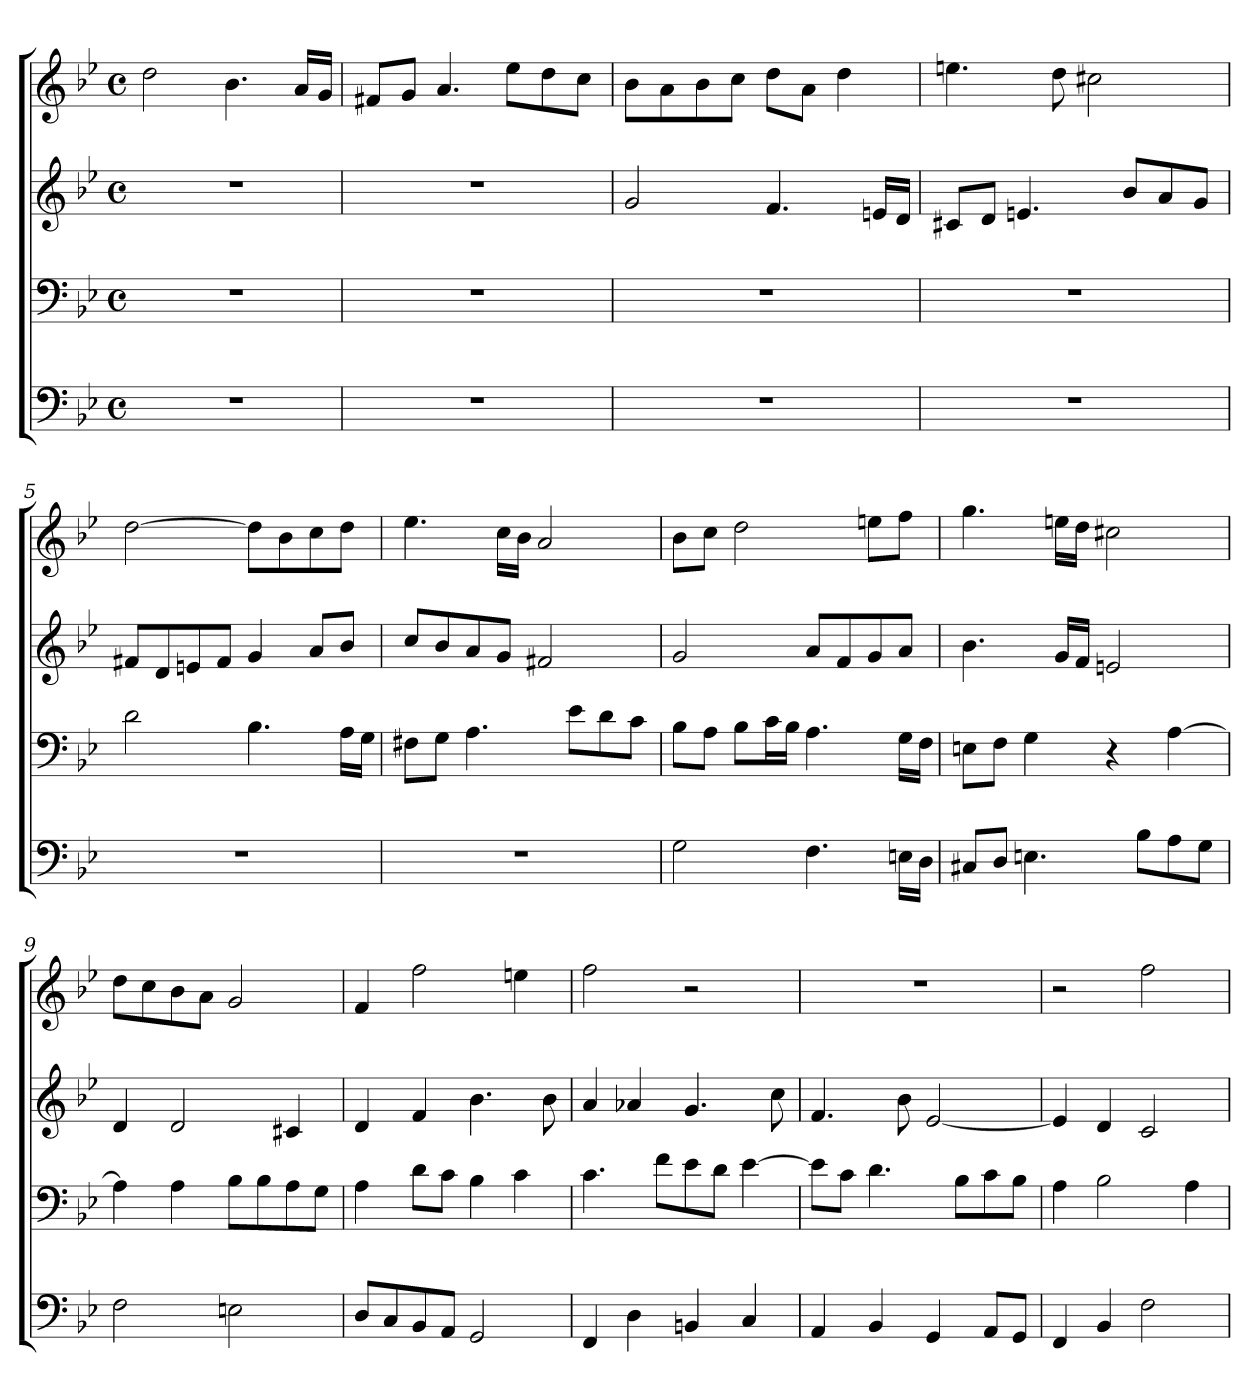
**kern	**kern	**kern	**kern
*part4	*part3	*part2	*part1
*staff4	*staff3	*staff2	*staff1
*clefF4	*clefF4	*clefG2	*clefG2
*k[b-e-]	*k[b-e-]	*k[b-e-]	*k[b-e-]
*M4/4	*M4/4	*M4/4	*M4/4
*met(c)	*met(c)	*met(c)	*met(c)
=1	=1	=1	=1
1r	1r	1r	2dd\
.	.	.	4.b-\
.	.	.	16a/LL
.	.	.	16g/JJ
=2	=2	=2	=2
1r	1r	1r	8f#X/L
.	.	.	8g/J
.	.	.	4.a/
.	.	.	8ee-\L
.	.	.	8dd\
.	.	.	8cc\J
=3	=3	=3	=3
1r	1r	2g/	8b-\L
.	.	.	8a\
.	.	.	8b-\
.	.	.	8cc\J
.	.	4.f/	8dd\L
.	.	.	8a\J
.	.	.	4dd\
.	.	16en/LL	.
.	.	16d/JJ	.
=4	=4	=4	=4
1r	1r	8c#X/L	4.een\
.	.	8d/J	.
.	.	4.en/	.
.	.	.	8dd\
.	.	.	2cc#X\
.	.	8b-/L	.
.	.	8a/	.
.	.	8g/J	.
!!LO:LB:g=z
=5	=5	=5	=5
1r	2d\	8f#X/L	[2dd\
.	.	8d/	.
.	.	8en/	.
.	.	8f#/J	.
.	4.B-\	4g/	8dd\L]
.	.	.	8b-\
.	.	8a/L	8cc\
.	16A\LL	8b-/J	8dd\J
.	16G\JJ	.	.
=6	=6	=6	=6
1r	8F#X\L	8cc/L	4.ee-\
.	8G\J	8b-/	.
.	4.A\	8a/	.
.	.	8g/J	16cc\LL
.	.	.	16b-\JJ
.	.	2f#X/	2a/
.	8e-\L	.	.
.	8d\	.	.
.	8c\J	.	.
=7	=7	=7	=7
2G\	8B-\L	2g/	8b-\L
.	8A\J	.	8cc\J
.	8B-\L	.	2dd\
.	16c\L	.	.
.	16B-\JJ	.	.
4.F\	4.A\	8a/L	.
.	.	8f/	.
.	.	8g/	8een\L
16En\LL	16G\LL	8a/J	8ff\J
16D\JJ	16F\JJ	.	.
=8	=8	=8	=8
8C#X/L	8En\L	4.b-\	4.gg\
8D/J	8F\J	.	.
4.En\	4G\	.	.
.	.	16g/LL	16een\LL
.	.	16f/JJ	16dd\JJ
.	4r	2en/	2cc#X\
8B-\L	.	.	.
8A\	[4A\	.	.
8G\J	.	.	.
=9	=9	=9	=9
2F\	4A\]	4d/	8dd\L
.	.	.	8cc\
.	4A\	2d/	8b-\
.	.	.	8a\J
2En\	8B-\L	.	2g/
.	8B-\	.	.
.	8A\	4c#X/	.
.	8G\J	.	.
!!LO:LB:g=z
=10	=10	=10	=10
8D/L	4A\	4d/	4f/
8C/	.	.	.
8BB-/	8d\L	4f/	2ff\
8AA/J	8c\J	.	.
2GG/	4B-\	4.b-\	.
.	4c\	.	4een\
.	.	8b-\	.
=11	=11	=11	=11
4FF/	4.c\	4a/	2ff\
4D\	.	4a-X/	.
.	8f\L	.	.
4BBn/	8e-\	4.g/	2r
.	8d\J	.	.
4C/	[4e-\	.	.
.	.	8cc\	.
=12	=12	=12	=12
4AA/	8e-\L]	4.f/	1r
.	8c\J	.	.
4BB-/	4.d\	.	.
.	.	8b-\	.
4GG/	.	[2e-/	.
.	8B-\L	.	.
8AA/L	8c\	.	.
8GG/J	8B-\J	.	.
=13	=13	=13	=13
4FF/	4A\	4e-/]	2r
4BB-/	2B-\	4d/	.
2F\	.	2c/	2ff\
.	4A\	.	.
=	=	=	=
*-	*-	*-	*-
